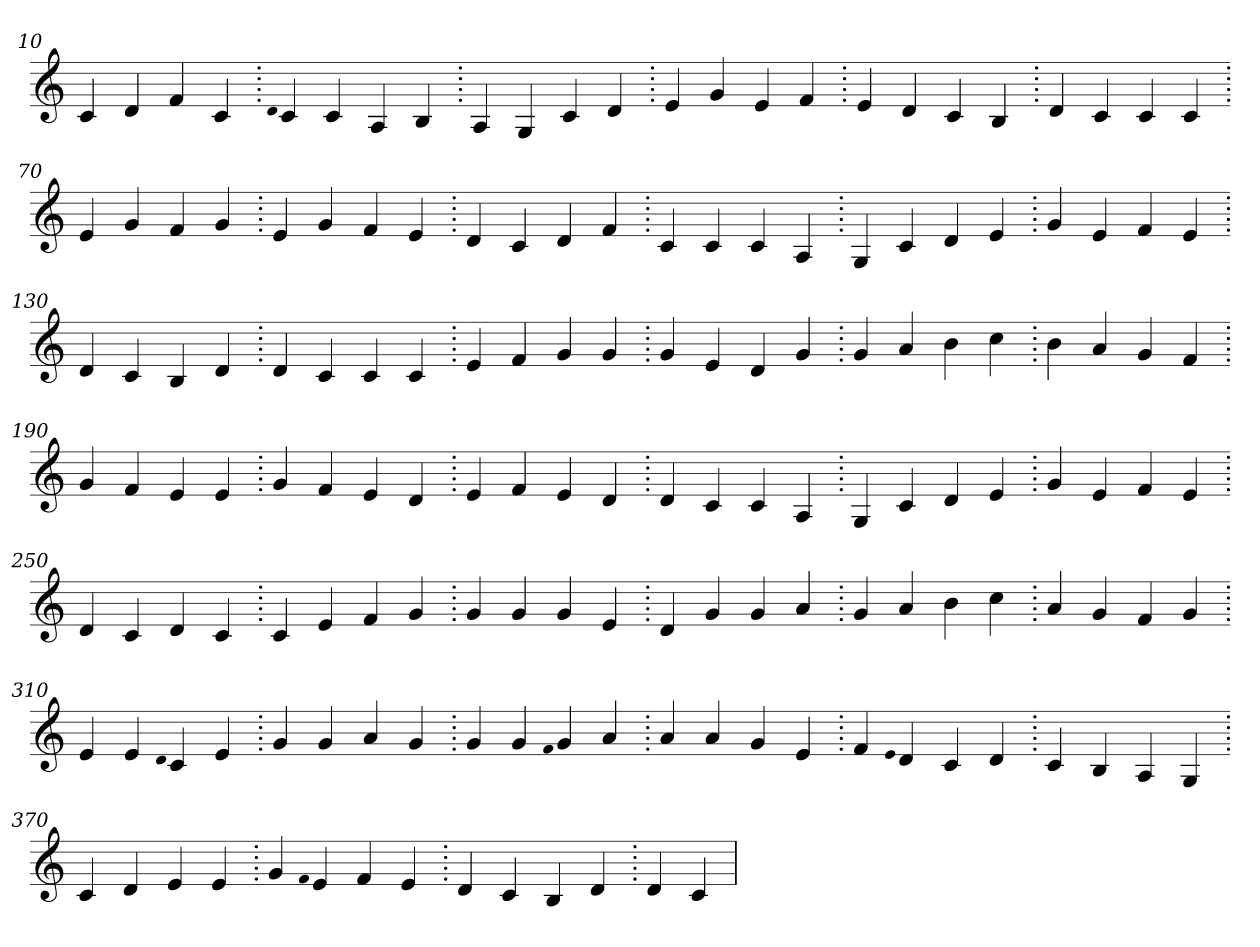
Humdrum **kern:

**kern
*part1
*staff1
*clefG2
=10.
4c
4d
4f
4c
=20.
qqd
4c
4c
4A
4B
=30.
4A
4G
4c
4d
=40.
4e
4g
4e
4f
=50.
4e
4d
4c
4B
=60.
4d
4c
4c
4c
=70.
4e
4g
4f
4g
=80.
4e
4g
4f
4e
=90.
4d
4c
4d
4f
=100.
4c
4c
4c
4A
=110.
4G
4c
4d
4e
=120.
4g
4e
4f
4e
=130.
4d
4c
4B
4d
=140.
4d
4c
4c
4c
=150.
4e
4f
4g
4g
=160.
4g
4e
4d
4g
=170.
4g
4a
4b
4cc
=180.
4b
4a
4g
4f
=190.
4g
4f
4e
4e
=200.
4g
4f
4e
4d
=210.
4e
4f
4e
4d
=220.
4d
4c
4c
4A
=230.
4G
4c
4d
4e
=240.
4g
4e
4f
4e
=250.
4d
4c
4d
4c
=260.
4c
4e
4f
4g
=270.
4g
4g
4g
4e
=280.
4d
4g
4g
4a
=290.
4g
4a
4b
4cc
=300.
4a
4g
4f
4g
=310.
4e
4e
qqd
4c
4e
=320.
4g
4g
4a
4g
=330.
4g
4g
qqf
4g
4a
=340.
4a
4a
4g
4e
=350.
4f
qqe
4d
4c
4d
=360.
4c
4B
4A
4G
=370.
4c
4d
4e
4e
=380.
4g
qqf
4e
4f
4e
=390.
4d
4c
4B
4d
=400.
4d
4c
=
*-
